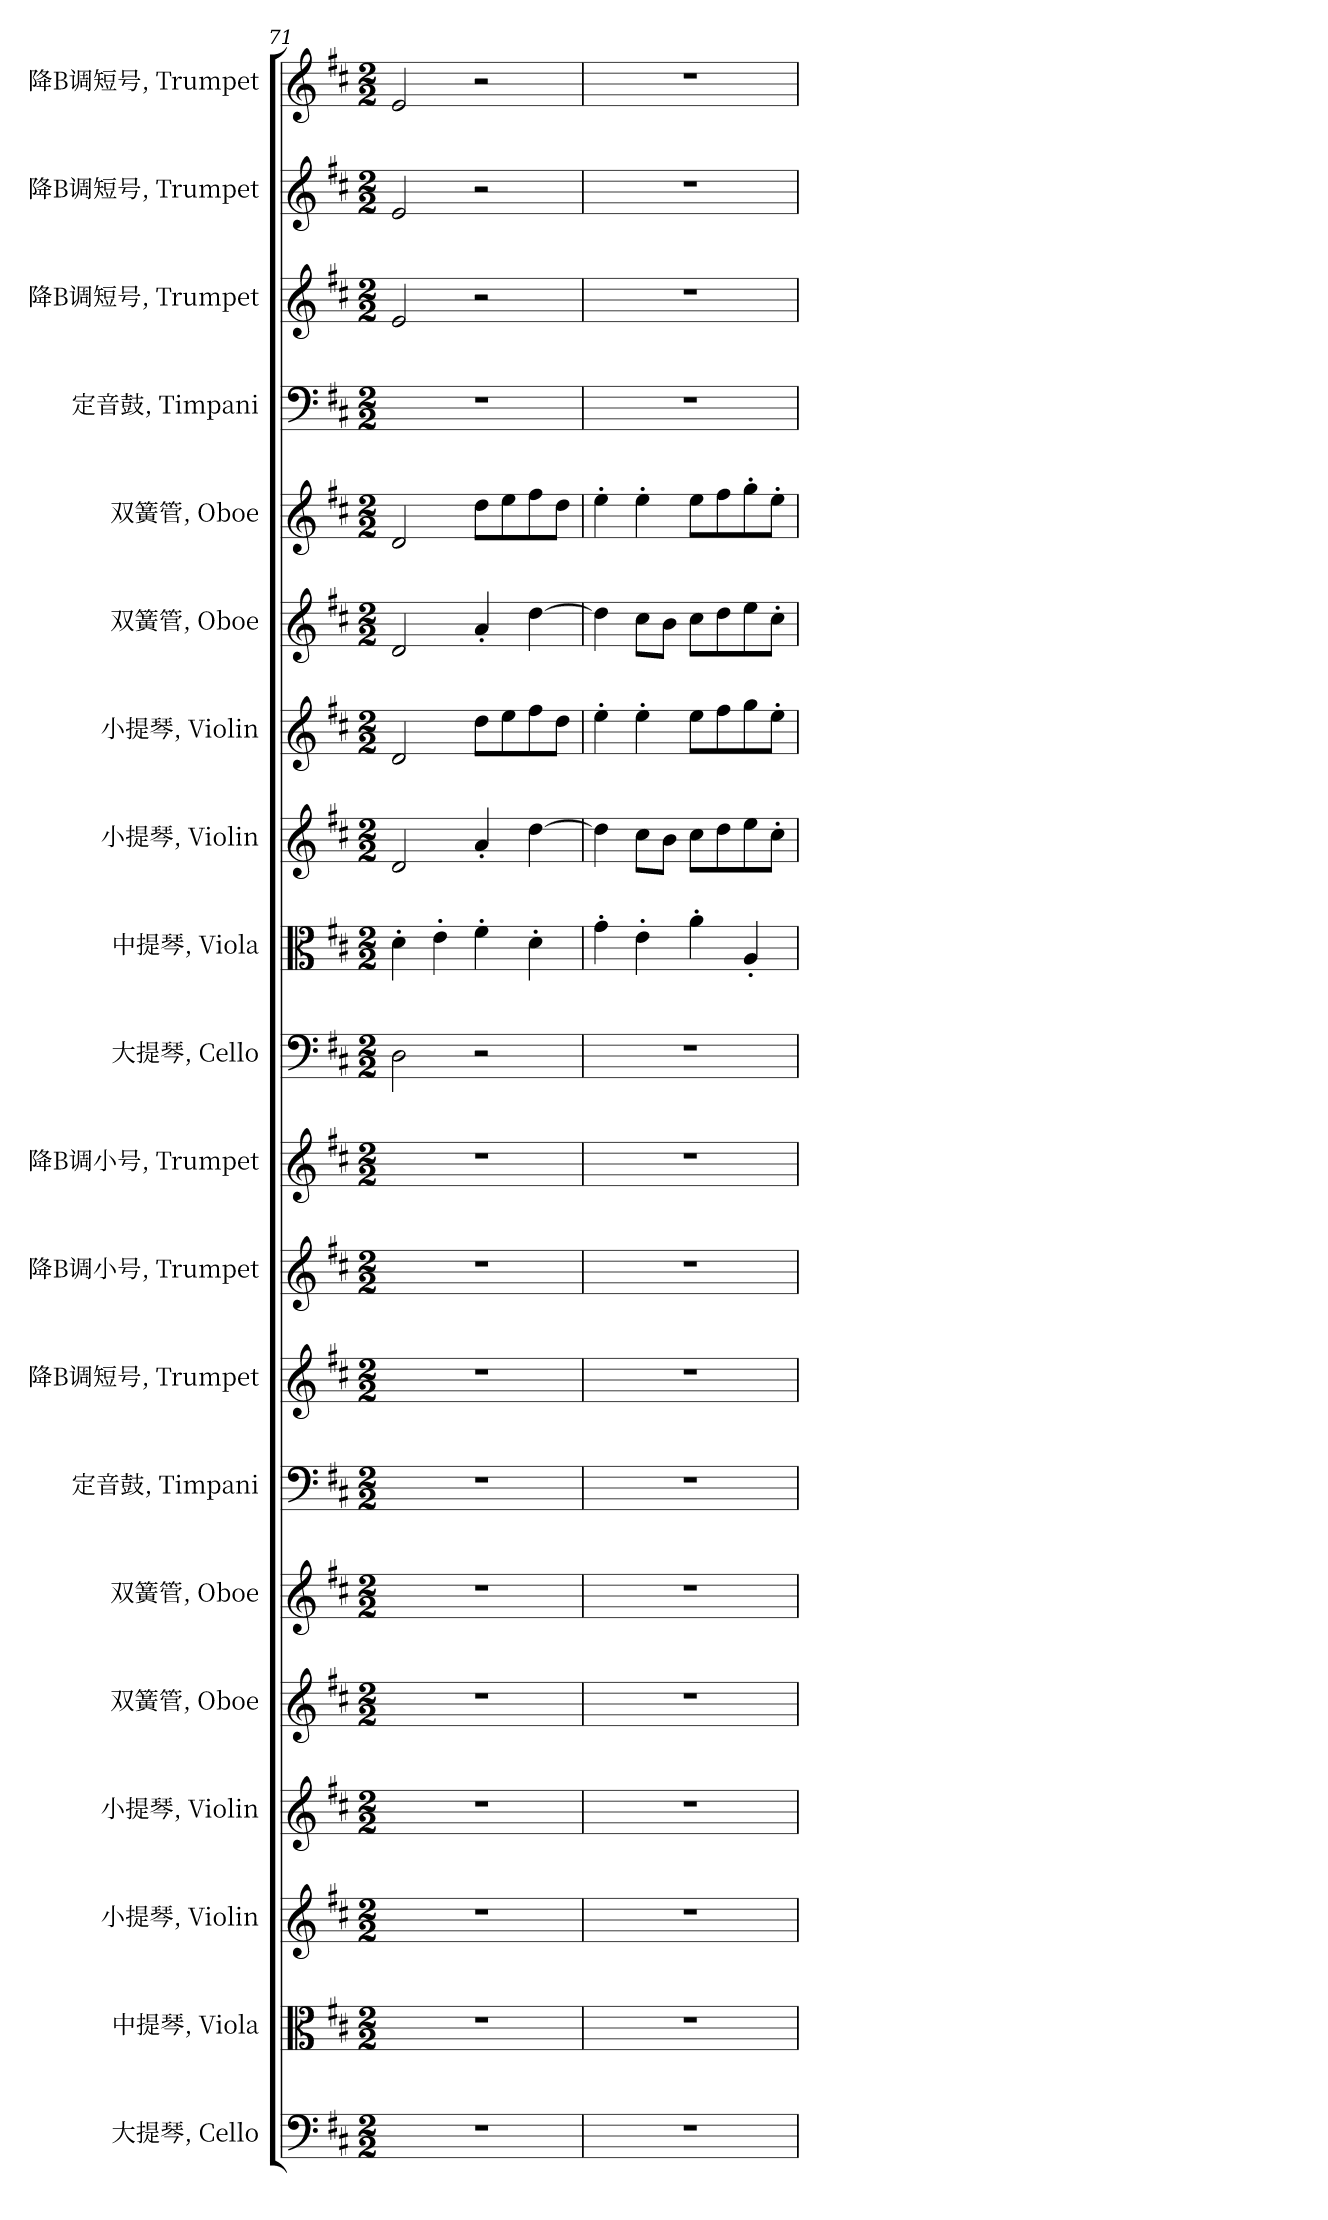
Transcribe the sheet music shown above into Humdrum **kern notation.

**kern	**kern	**kern	**kern	**kern	**kern	**kern	**kern	**kern	**kern	**kern	**kern	**kern	**kern	**kern	**kern	**kern	**kern	**kern	**kern
*part20	*part19	*part18	*part17	*part16	*part15	*part14	*part13	*part12	*part11	*part10	*part9	*part8	*part7	*part6	*part5	*part4	*part3	*part2	*part1
*staff20	*staff19	*staff18	*staff17	*staff16	*staff15	*staff14	*staff13	*staff12	*staff11	*staff10	*staff9	*staff8	*staff7	*staff6	*staff5	*staff4	*staff3	*staff2	*staff1
*I"大提琴, Cello	*I"中提琴, Viola	*I"小提琴, Violin	*I"小提琴, Violin	*I"双簧管, Oboe	*I"双簧管, Oboe	*I"定音鼓, Timpani	*I"降B调短号, Trumpet	*I"降B调小号, Trumpet	*I"降B调小号, Trumpet	*I"大提琴, Cello	*I"中提琴, Viola	*I"小提琴, Violin	*I"小提琴, Violin	*I"双簧管, Oboe	*I"双簧管, Oboe	*I"定音鼓, Timpani	*I"降B调短号, Trumpet	*I"降B调短号, Trumpet	*I"降B调短号, Trumpet
*	*I'Vla.	*I'Vln.	*I'Vln.	*I'Ob.	*I'Ob.	*I'Timp.	*	*I'B♭ Tpt.	*I'B♭ Tpt.	*	*I'Vla.	*I'Vln.	*I'Vln.	*I'Ob.	*I'Ob.	*I'Timp.	*	*	*
*clefF4	*clefC3	*clefG2	*clefG2	*clefG2	*clefG2	*clefF4	*clefG2	*clefG2	*clefG2	*clefF4	*clefC3	*clefG2	*clefG2	*clefG2	*clefG2	*clefF4	*clefG2	*clefG2	*clefG2
*	*	*	*	*	*	*	*ITrd1c2	*ITrd1c2	*ITrd1c2	*	*	*	*	*	*	*	*ITrd1c2	*ITrd1c2	*ITrd1c2
*k[f#c#]	*k[f#c#]	*k[f#c#]	*k[f#c#]	*k[f#c#]	*k[f#c#]	*k[f#c#]	*k[]	*k[]	*k[]	*k[f#c#]	*k[f#c#]	*k[f#c#]	*k[f#c#]	*k[f#c#]	*k[f#c#]	*k[f#c#]	*k[]	*k[]	*k[]
*M2/2	*M2/2	*M2/2	*M2/2	*M2/2	*M2/2	*M2/2	*M2/2	*M2/2	*M2/2	*M2/2	*M2/2	*M2/2	*M2/2	*M2/2	*M2/2	*M2/2	*M2/2	*M2/2	*M2/2
=71	=71	=71	=71	=71	=71	=71	=71	=71	=71	=71	=71	=71	=71	=71	=71	=71	=71	=71	=71
1r	1r	1r	1r	1r	1r	1r	1r	1r	1r	2D\	4d'\	2d/	2d/	2d/	2d/	1r	2d/	2d/	2d/
.	.	.	.	.	.	.	.	.	.	.	4e'\	.	.	.	.	.	.	.	.
.	.	.	.	.	.	.	.	.	.	2r	4f#'\	4a'/	8dd\L	4a'/	8dd\L	.	2r	2r	2r
.	.	.	.	.	.	.	.	.	.	.	.	.	8ee\	.	8ee\	.	.	.	.
.	.	.	.	.	.	.	.	.	.	.	4d'\	[4dd\	8ff#\	[4dd\	8ff#\	.	.	.	.
.	.	.	.	.	.	.	.	.	.	.	.	.	8dd\J	.	8dd\J	.	.	.	.
=72	=72	=72	=72	=72	=72	=72	=72	=72	=72	=72	=72	=72	=72	=72	=72	=72	=72	=72	=72
1r	1r	1r	1r	1r	1r	1r	1r	1r	1r	1r	4g'\	4dd\]	4ee'\	4dd\]	4ee'\	1r	1r	1r	1r
.	.	.	.	.	.	.	.	.	.	.	4e'\	8cc#\L	4ee'\	8cc#\L	4ee'\	.	.	.	.
.	.	.	.	.	.	.	.	.	.	.	.	8b\J	.	8b\J	.	.	.	.	.
.	.	.	.	.	.	.	.	.	.	.	4a'\	8cc#\L	8ee\L	8cc#\L	8ee\L	.	.	.	.
.	.	.	.	.	.	.	.	.	.	.	.	8dd\	8ff#\	8dd\	8ff#\	.	.	.	.
.	.	.	.	.	.	.	.	.	.	.	4A'/	8ee\	8gg\	8ee\	8gg'\	.	.	.	.
.	.	.	.	.	.	.	.	.	.	.	.	8cc#'\J	8ee'\J	8cc#'\J	8ee'\J	.	.	.	.
=	=	=	=	=	=	=	=	=	=	=	=	=	=	=	=	=	=	=	=
*-	*-	*-	*-	*-	*-	*-	*-	*-	*-	*-	*-	*-	*-	*-	*-	*-	*-	*-	*-
